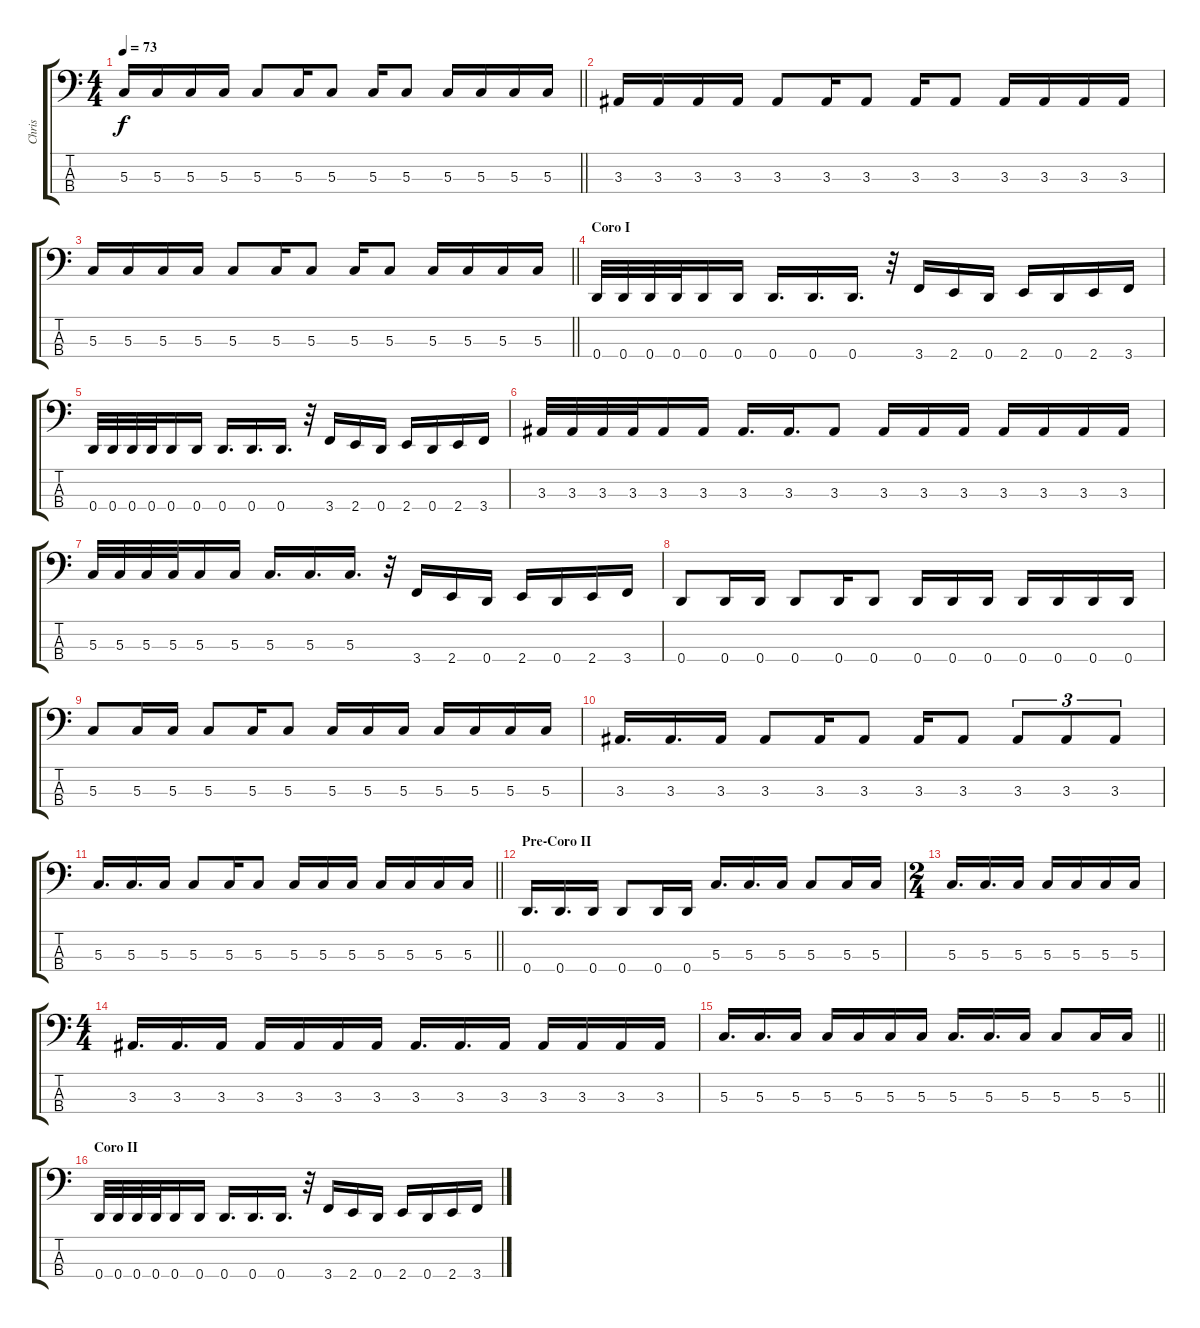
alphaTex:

\track ("Chris" "Chris") {instrument electricbasspick}
\staff {score tabs}
\tuning (F2 C2 G1 D1) {hide}
\ts (4 4)
\tempo 73
\clef f4
\barLineRight lightlight
\ks c
5.3.16{dy f} 5.3.16 5.3.16 5.3.16 5.3.8 5.3.16 5.3.8 5.3.16 5.3.8 5.3.16 5.3.16 5.3.16 5.3.16 |
3.3.16 3.3.16 3.3.16 3.3.16 3.3.8 3.3.16 3.3.8 3.3.16 3.3.8 3.3.16 3.3.16 3.3.16 3.3.16 |
\barLineRight lightlight
5.3.16 5.3.16 5.3.16 5.3.16 5.3.8 5.3.16 5.3.8 5.3.16 5.3.8 5.3.16 5.3.16 5.3.16 5.3.16 |
\section ("" "Coro I")
0.4.32 0.4.32 0.4.32 0.4.32 0.4.16 0.4.16 0.4.16{d} 0.4.16{d} 0.4.16{d} r.32 3.4.16 2.4.16 0.4.16 2.4.16 0.4.16 2.4.16 3.4.16 |
0.4.32 0.4.32 0.4.32 0.4.32 0.4.16 0.4.16 0.4.16{d} 0.4.16{d} 0.4.16{d} r.32 3.4.16 2.4.16 0.4.16 2.4.16 0.4.16 2.4.16 3.4.16 |
3.3.32 3.3.32 3.3.32 3.3.32 3.3.16 3.3.16 3.3.16{d} 3.3.16{d} 3.3.8 3.3.16 3.3.16 3.3.16 3.3.16 3.3.16 3.3.16 3.3.16 |
5.3.32 5.3.32 5.3.32 5.3.32 5.3.16 5.3.16 5.3.16{d} 5.3.16{d} 5.3.16{d} r.32 3.4.16 2.4.16 0.4.16 2.4.16 0.4.16 2.4.16 3.4.16 |
0.4.8 0.4.16 0.4.16 0.4.8 0.4.16 0.4.8 0.4.16 0.4.16 0.4.16 0.4.16 0.4.16 0.4.16 0.4.16 |
5.3.8 5.3.16 5.3.16 5.3.8 5.3.16 5.3.8 5.3.16 5.3.16 5.3.16 5.3.16 5.3.16 5.3.16 5.3.16 |
3.3.16{d} 3.3.16{d} 3.3.16 3.3.8 3.3.16 3.3.8 3.3.16 3.3.8 3.3.8{tu (3 2)} 3.3.8{tu (3 2)} 3.3.8{tu (3 2)} |
\barLineRight lightlight
5.3.16{d} 5.3.16{d} 5.3.16 5.3.8 5.3.16 5.3.8 5.3.16 5.3.16 5.3.16 5.3.16 5.3.16 5.3.16 5.3.16 |
\section ("" "Pre-Coro II")
0.4.16{d} 0.4.16{d} 0.4.16 0.4.8 0.4.16 0.4.16 5.3.16{d} 5.3.16{d} 5.3.16 5.3.8 5.3.16 5.3.16 |
\ts (2 4)
5.3.16{d} 5.3.16{d} 5.3.16 5.3.16 5.3.16 5.3.16 5.3.16 |
\ts (4 4)
3.3.16{d} 3.3.16{d} 3.3.16 3.3.16 3.3.16 3.3.16 3.3.16 3.3.16{d} 3.3.16{d} 3.3.16 3.3.16 3.3.16 3.3.16 3.3.16 |
\barLineRight lightlight
5.3.16{d} 5.3.16{d} 5.3.16 5.3.16 5.3.16 5.3.16 5.3.16 5.3.16{d} 5.3.16{d} 5.3.16 5.3.8 5.3.16 5.3.16 |
\section ("" "Coro II")
0.4.32 0.4.32 0.4.32 0.4.32 0.4.16 0.4.16 0.4.16{d} 0.4.16{d} 0.4.16{d} r.32 3.4.16 2.4.16 0.4.16 2.4.16 0.4.16 2.4.16 3.4.16
